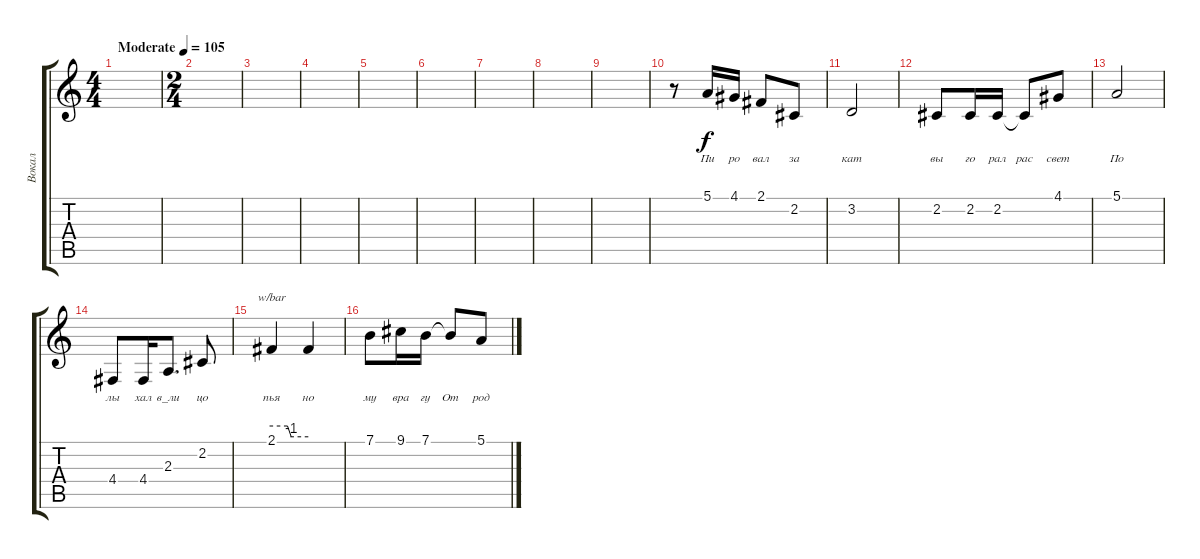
\track ("Вокал" "Вокал") {instrument flute}
\staff {score tabs}
\tuning (E4 B3 G3 D3 A2 E2) {hide}
\ts (4 4)
\tempo (105 "Moderate")
\clef g2
\ks c
|
\ts (2 4)
|
|
|
|
|
|
|
|
r.8 5.1.16{lyrics (0 "Пи") lyrics (1 "") lyrics (2 "") lyrics (3 "") lyrics (4 "")} 4.1.16{lyrics (0 "pо") lyrics (1 "") lyrics (2 "") lyrics (3 "") lyrics (4 "")} 2.1.8{lyrics (0 "вал") lyrics (1 "") lyrics (2 "") lyrics (3 "") lyrics (4 "")} 2.2.8{lyrics (0 "за") lyrics (1 "") lyrics (2 "") lyrics (3 "") lyrics (4 "")} |
3.2.2{lyrics (0 "кат") lyrics (1 "") lyrics (2 "") lyrics (3 "") lyrics (4 "")} |
2.2.8{lyrics (0 "вы") lyrics (1 "") lyrics (2 "") lyrics (3 "") lyrics (4 "")} 2.2.16{lyrics (0 "го") lyrics (1 "") lyrics (2 "") lyrics (3 "") lyrics (4 "")} 2.2.16{lyrics (0 "pал") lyrics (1 "") lyrics (2 "") lyrics (3 "") lyrics (4 "")} 2.2{t}.8{lyrics (0 "pас") lyrics (1 "") lyrics (2 "") lyrics (3 "") lyrics (4 "")} 4.1.8{lyrics (0 "свет") lyrics (1 "") lyrics (2 "") lyrics (3 "") lyrics (4 "")} |
5.1.2{lyrics (0 "По") lyrics (1 "") lyrics (2 "") lyrics (3 "") lyrics (4 "")} |
4.4.8{lyrics (0 "лы") lyrics (1 "") lyrics (2 "") lyrics (3 "") lyrics (4 "")} 4.4.16{lyrics (0 "хал") lyrics (1 "") lyrics (2 "") lyrics (3 "") lyrics (4 "")} 2.3.8{d lyrics (0 "в_ли") lyrics (1 "") lyrics (2 "") lyrics (3 "") lyrics (4 "")} 2.2.8{lyrics (0 "цо") lyrics (1 "") lyrics (2 "") lyrics (3 "") lyrics (4 "")} |
2.1.4{tbe (custom default 0 0 26 0 32 -4 60 -4) lyrics (0 "пья") lyrics (1 "") lyrics (2 "") lyrics (3 "") lyrics (4 "")} 2.1{t}.4{lyrics (0 "но") lyrics (1 "") lyrics (2 "") lyrics (3 "") lyrics (4 "")} |
7.1.8{lyrics (0 "му") lyrics (1 "") lyrics (2 "") lyrics (3 "") lyrics (4 "")} 9.1.16{lyrics (0 "вpа") lyrics (1 "") lyrics (2 "") lyrics (3 "") lyrics (4 "")} 7.1.16{lyrics (0 "гу") lyrics (1 "") lyrics (2 "") lyrics (3 "") lyrics (4 "")} 7.1{t}.8{lyrics (0 "От") lyrics (1 "") lyrics (2 "") lyrics (3 "") lyrics (4 "")} 5.1.8{lyrics (0 "pод") lyrics (1 "") lyrics (2 "") lyrics (3 "") lyrics (4 "")}
